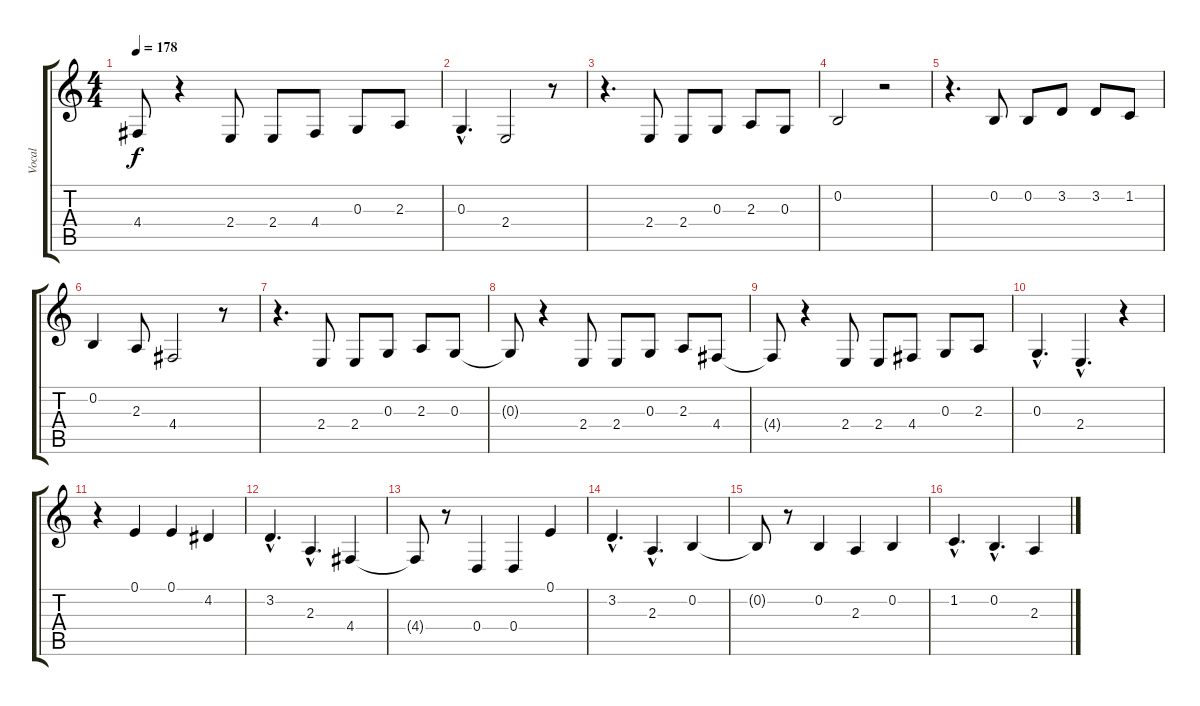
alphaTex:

\track ("Vocal" "Vocal") {instrument flute}
\staff {score tabs}
\tuning (E4 B3 G3 D3 A2 E2) {hide}
\ts (4 4)
\tempo 178
\clef g2
\ks c
4.4{t}.8{dy f} r.4 2.4.8 2.4.8 4.4.8 0.3.8 2.3.8 |
0.3{hac}.4{d} 2.4.2 r.8 |
r.4{d} 2.4.8 2.4.8 0.3.8 2.3.8 0.3.8 |
0.2.2 r.2 |
r.4{d} 0.2.8 0.2.8 3.2.8 3.2.8 1.2.8 |
0.2.4 2.3.8 4.4.2 r.8 |
r.4{d} 2.4.8 2.4.8 0.3.8 2.3.8 0.3.8 |
0.3{t}.8 r.4 2.4.8 2.4.8 0.3.8 2.3.8 4.4.8 |
4.4{t}.8 r.4 2.4.8 2.4.8 4.4.8 0.3.8 2.3.8 |
0.3{hac}.4{d} 2.4{hac}.4{d} r.4 |
r.4 0.1.4 0.1.4 4.2.4 |
3.2{hac}.4{d} 2.3{hac}.4{d} 4.4.4 |
4.4{t}.8 r.8 0.4.4 0.4.4 0.1.4 |
3.2{hac}.4{d} 2.3{hac}.4{d} 0.2.4 |
0.2{t}.8 r.8 0.2.4 2.3.4 0.2.4 |
1.2{hac}.4{d} 0.2{hac}.4{d} 2.3.4
